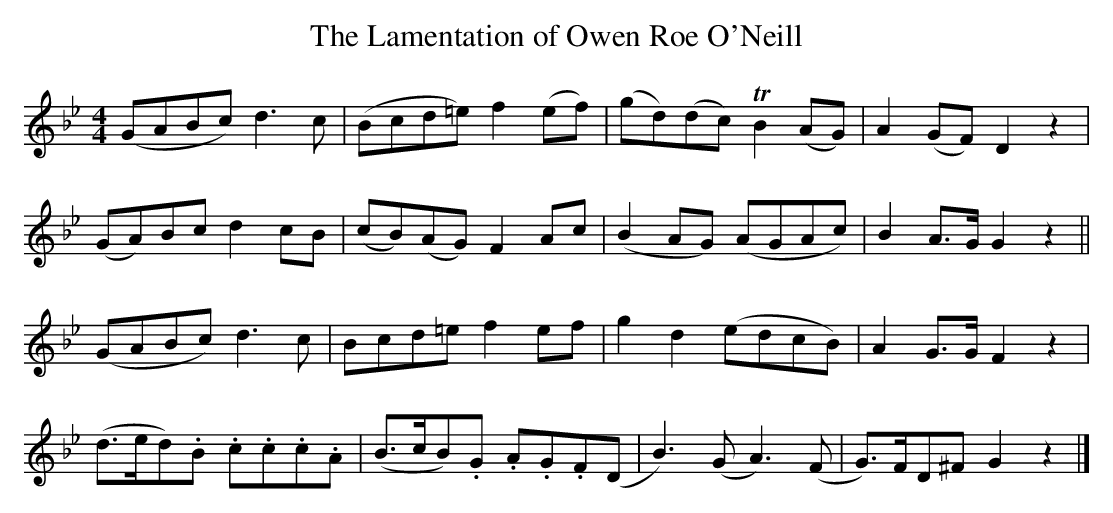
X:1
T:The Lamentation of Owen Roe O'Neill
M:4/4
L:1/8
K:Gm
(GABc) d3c | (Bcd=e) f2(ef) | (gd)(dc) TB2(AG) | A2(GF) D2z2 |
(GA)Bc d2cB | (cB)(AG) F2Ac | (B2AG) (AGAc) | B2A>G G2z2 ||
(GABc) d3c | Bcd=e f2ef | g2d2 (edcB) | A2G>G F2z2 |
(d>ed).B .c.c.c.A | (B>cB).G .A.G.F(D | B3)(G A3)(F | G>)FD^F G2z2 |]
